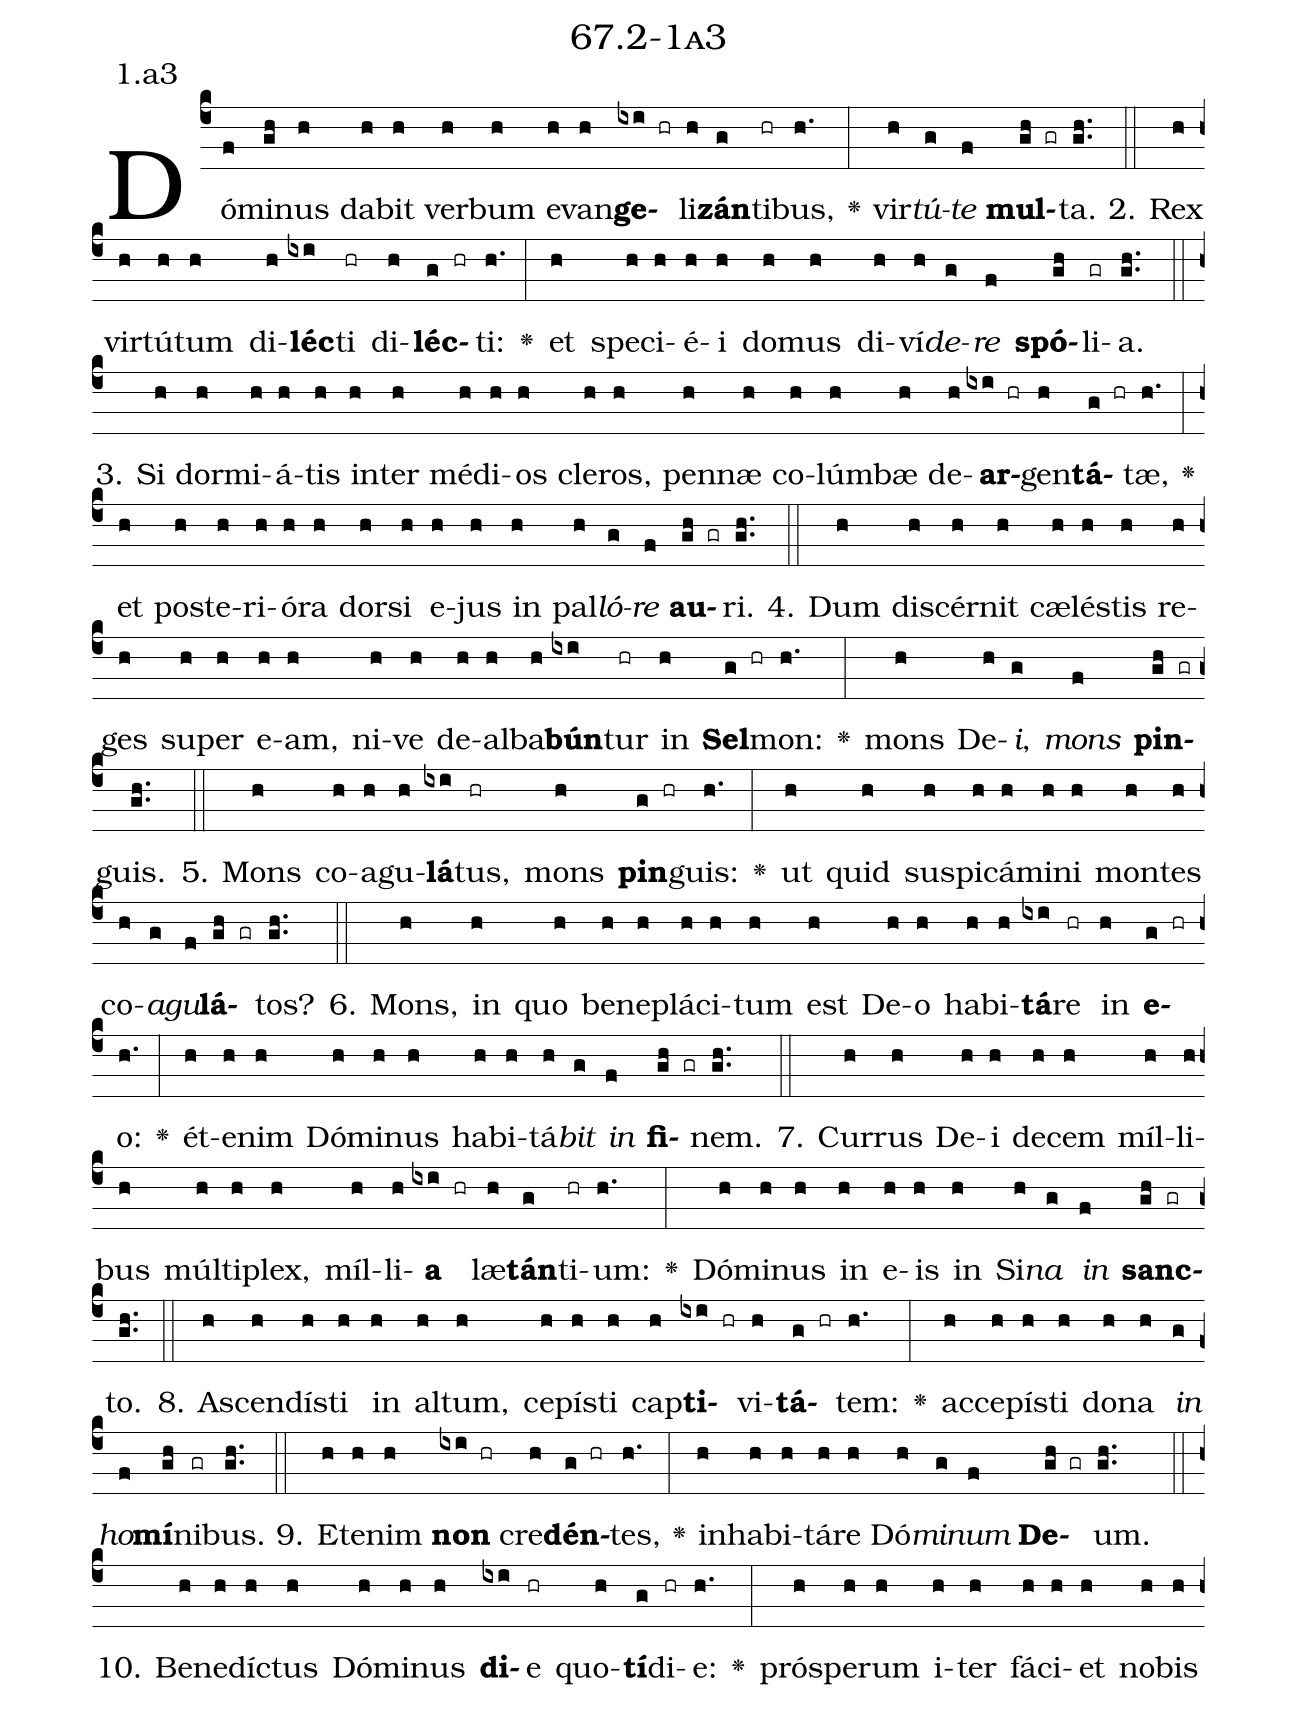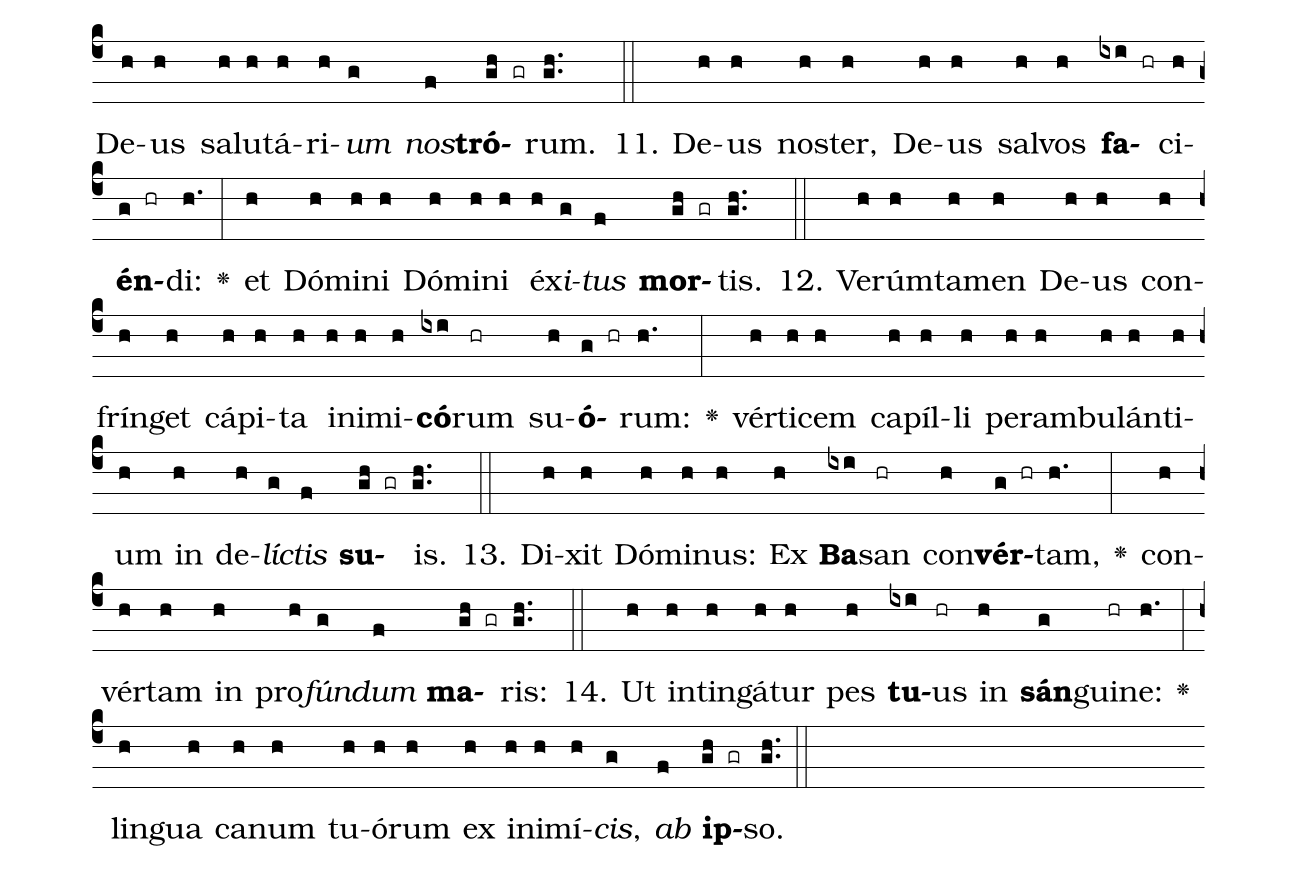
name: 67.2-1a3;
annotation: 1.a3;
%%
(c4)Dó(f)mi(gh)nus(h) da(h)bit(h) ver(h)bum(h) e(h)van(h)<b>ge</b>(ixi hr)li(h)<b>zán</b>(g)ti(hr)bus,(h.) <v>\greheightstar</v>(:) vir(h)<i>tú</i>(g)<i>te</i>(f) <b>mul</b>(gh gr)ta.(gh..) (::)
2. Rex(h) vir(h)tú(h)tum(h) di(h)<b>léc</b>(ixi)ti(hr) di(h)<b>léc</b>(g hr)ti:(h.) <v>\greheightstar</v>(:) et(h) spe(h)ci(h)é(h)i(h) do(h)mus(h) di(h)ví(h)<i>de</i>(g)<i>re</i>(f) <b>spó</b>(gh)li(gr)a.(gh..) (::)
3. Si(h) dor(h)mi(h)á(h)tis(h) in(h)ter(h) mé(h)di(h)os(h) cle(h)ros,(h) pen(h)næ(h) co(h)lúm(h)bæ(h) de(h)<b>ar</b>(ixi hr)gen(h)<b>tá</b>(g hr)tæ,(h.) <v>\greheightstar</v>(:) et(h) post(h)e(h)ri(h)ó(h)ra(h) dor(h)si(h) e(h)jus(h) in(h) pal(h)<i>ló</i>(g)<i>re</i>(f) <b>au</b>(gh gr)ri.(gh..) (::)
4. Dum(h) di(h)scér(h)nit(h) cæ(h)lés(h)tis(h) re(h)ges(h) su(h)per(h) e(h)am,(h) ni(h)ve(h) de(h)al(h)ba(h)<b>bún</b>(ixi)tur(hr) in(h) <b>Sel</b>(g hr)mon:(h.) <v>\greheightstar</v>(:) mons(h) De(h)<i>i</i>,(g) <i>mons</i>(f) <b>pin</b>(gh gr)guis.(gh..) (::)
5. Mons(h) co(h)a(h)gu(h)<b>lá</b>(ixi)tus,(hr) mons(h) <b>pin</b>(g hr)guis:(h.) <v>\greheightstar</v>(:) ut(h) quid(h) su(h)spi(h)cá(h)mi(h)ni(h) mon(h)tes(h) co(h)<i>a</i>(g)<i>gu</i>(f)<b>lá</b>(gh gr)tos?(gh..) (::)
6. Mons,(h) in(h) quo(h) be(h)ne(h)plá(h)ci(h)tum(h) est(h) De(h)o(h) ha(h)bi(h)<b>tá</b>(ixi)re(hr) in(h) <b>e</b>(g hr)o:(h.) <v>\greheightstar</v>(:) ét(h)e(h)nim(h) Dó(h)mi(h)nus(h) ha(h)bi(h)tá(h)<i>bit</i>(g) <i>in</i>(f) <b>fi</b>(gh gr)nem.(gh..) (::)
7. Cur(h)rus(h) De(h)i(h) de(h)cem(h) míl(h)li(h)bus(h) múl(h)ti(h)plex,(h) míl(h)li(h)<b>a</b>(ixi hr) læ(h)<b>tán</b>(g)ti(hr)um:(h.) <v>\greheightstar</v>(:) Dó(h)mi(h)nus(h) in(h) e(h)is(h) in(h) Si(h)<i>na</i>(g) <i>in</i>(f) <b>sanc</b>(gh gr)to.(gh..) (::)
8. A(h)scen(h)dís(h)ti(h) in(h) al(h)tum,(h) ce(h)pís(h)ti(h) cap(h)<b>ti</b>(ixi hr)vi(h)<b>tá</b>(g hr)tem:(h.) <v>\greheightstar</v>(:) ac(h)ce(h)pís(h)ti(h) do(h)na(h) <i>in</i>(g) <i>ho</i>(f)<b>mí</b>(gh)ni(gr)bus.(gh..) (::)
9. Et(h)e(h)nim(h) <b>non</b>(ixi hr) cre(h)<b>dén</b>(g hr)tes,(h.) <v>\greheightstar</v>(:) in(h)ha(h)bi(h)tá(h)re(h) Dó(h)<i>mi</i>(g)<i>num</i>(f) <b>De</b>(gh gr)um.(gh..) (::)
10. Be(h)ne(h)díc(h)tus(h) Dó(h)mi(h)nus(h) <b>di</b>(ixi)e(hr) quo(h)<b>tí</b>(g)di(hr)e:(h.) <v>\greheightstar</v>(:) pró(h)spe(h)rum(h) i(h)ter(h) fá(h)ci(h)et(h) no(h)bis(h) De(h)us(h) sa(h)lu(h)tá(h)ri(h)<i>um</i>(g) <i>nos</i>(f)<b>tró</b>(gh gr)rum.(gh..) (::)
11. De(h)us(h) nos(h)ter,(h) De(h)us(h) sal(h)vos(h) <b>fa</b>(ixi hr)ci(h)<b>én</b>(g hr)di:(h.) <v>\greheightstar</v>(:) et(h) Dó(h)mi(h)ni(h) Dó(h)mi(h)ni(h) éx(h)<i>i</i>(g)<i>tus</i>(f) <b>mor</b>(gh gr)tis.(gh..) (::)
12. Ve(h)rúm(h)ta(h)men(h) De(h)us(h) con(h)frín(h)get(h) cá(h)pi(h)ta(h) in(h)i(h)mi(h)<b>có</b>(ixi)rum(hr) su(h)<b>ó</b>(g hr)rum:(h.) <v>\greheightstar</v>(:) vér(h)ti(h)cem(h) ca(h)píl(h)li(h) per(h)am(h)bu(h)lán(h)ti(h)um(h) in(h) de(h)<i>líc</i>(g)<i>tis</i>(f) <b>su</b>(gh gr)is.(gh..) (::)
13. Di(h)xit(h) Dó(h)mi(h)nus:(h) Ex(h) <b>Ba</b>(ixi)san(hr) con(h)<b>vér</b>(g hr)tam,(h.) <v>\greheightstar</v>(:) con(h)vér(h)tam(h) in(h) pro(h)<i>fún</i>(g)<i>dum</i>(f) <b>ma</b>(gh gr)ris:(gh..) (::)
14. Ut(h) in(h)tin(h)gá(h)tur(h) pes(h) <b>tu</b>(ixi)us(hr) in(h) <b>sán</b>(g)gui(hr)ne:(h.) <v>\greheightstar</v>(:) lin(h)gua(h) ca(h)num(h) tu(h)ó(h)rum(h) ex(h) in(h)i(h)mí(h)<i>cis</i>,(g) <i>ab</i>(f) <b>ip</b>(gh gr)so.(gh..) (::)
